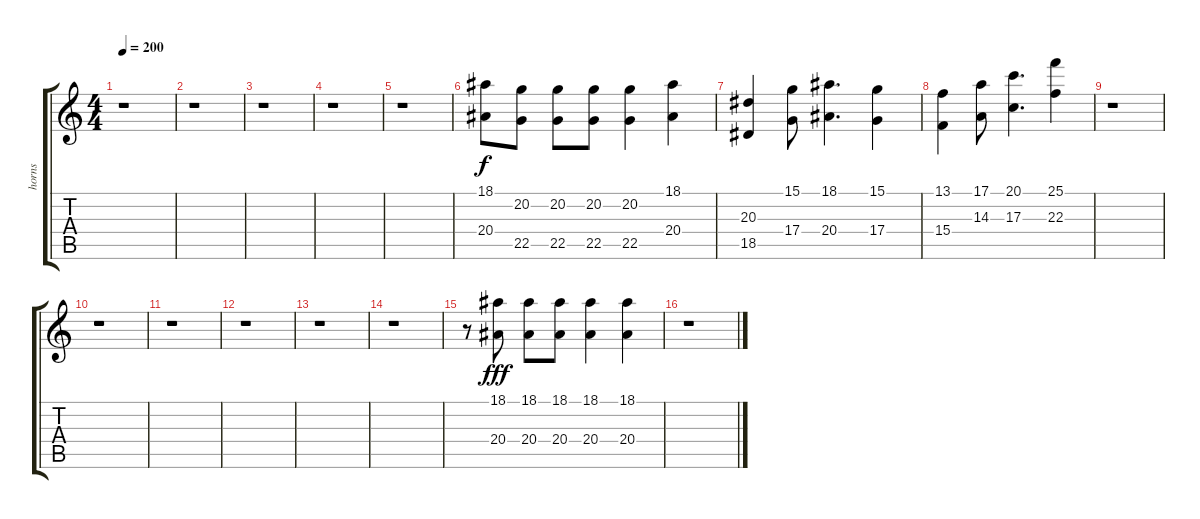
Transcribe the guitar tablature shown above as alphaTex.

\track ("horns               " "horns     ") {instrument frenchhorn}
\staff {score tabs}
\tuning (E4 B3 G3 D3 A2 E2) {hide}
\ts (4 4)
\tempo 200
\clef g2
\ks c
r.1{dy f} |
r.1 |
r.1 |
r.1 |
r.1 |
(18.1 20.4).8 (20.2 22.5).8 (20.2 22.5).8 (20.2 22.5).8 (20.2 22.5).4 (18.1 20.4).4 |
(20.3 18.5).4 (15.1 17.4).8 (18.1 20.4).4{d} (15.1 17.4).4 |
(13.1 15.4).4 (17.1 14.3).8 (20.1 17.3).4{d} (25.1 22.3).4 |
r.1 |
r.1 |
r.1 |
r.1 |
r.1 |
r.1 |
r.8 (18.1 20.4).8{dy fff} (18.1 20.4).8 (18.1 20.4).8 (18.1 20.4).4 (18.1 20.4).4 |
r.1
